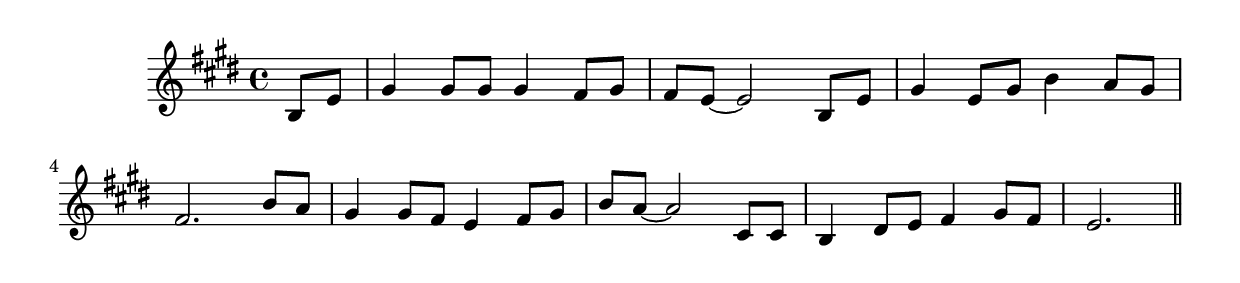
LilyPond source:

\version "2.19.49"
%{\header {
  title = "Red River Valley"
  composer = "anonymous" % ca. 1860
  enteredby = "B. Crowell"
}%}
\score{{\key e \major
\time 4/4
%{\tempo 4=100
%}\relative c' {
  \partial 4
  b8 e | gis4 gis8 gis gis4 fis8 gis | fis8 e~ e2 b8 e | gis4 e8 gis b4 a8 gis | fis2. b8 a |
  gis4 gis8 fis e4 fis8 gis | b8 a8~ a2 cis,8 cis | b4 dis8 e fis4 gis8 fis | e2.
  \bar "||"
}

}}